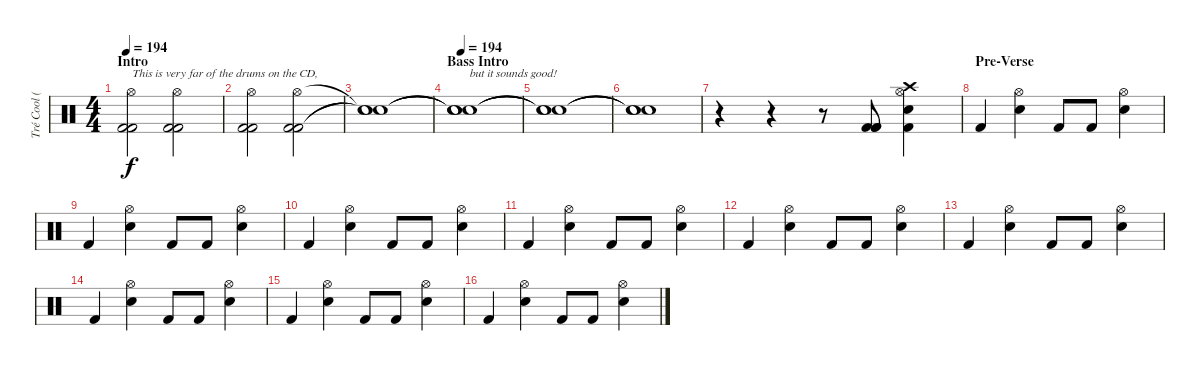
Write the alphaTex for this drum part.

\track ("Tré Cool (Drums)" "Tré Cool (") {instrument percussion}
\staff {score}
\articulation defaults
\ts (4 4)
\section ("" "Intro")
\tempo 194
\tempo 180
\tempo 194
\clef neutral
\ks c
("Hi-Hat (open)" "Kick (hit) 2" "Kick (hit) 2").2{txt "This is very far of the drums on the CD," dy f} ("Hi-Hat (open)" "Kick (hit) 2" "Kick (hit) 2").2 |
("Hi-Hat (open)" "Kick (hit) 2" "Kick (hit) 2").2 ("Hi-Hat (open)" "Kick (hit) 2" "Kick (hit) 2").2 |
("Snare (hit)"{t} "Snare (hit)"{t} "Snare (hit)"{t}).1 |
\section ("" "Bass Intro")
\tempo 194
("Snare (hit)"{t} "Snare (hit)"{t} "Snare (hit)"{t}).1{txt "but it sounds good!"} |
("Snare (hit)"{t} "Snare (hit)"{t} "Snare (hit)"{t}).1 |
("Snare (hit)"{t} "Snare (hit)"{t} "Snare (hit)"{t}).1 |
r.4 r.4 r.8 ("Kick (hit) 2" "Kick (hit) 2" "Kick (hit) 2").8 ("Crash high (hit)" "Kick (hit) 2" "Electric Snare (hit)" "Hi-Hat (open)").4 |
\section ("" "Pre-Verse")
"Kick (hit) 2".4 ("Electric Snare (hit)" "Hi-Hat (open)").4 "Kick (hit) 2".8 "Kick (hit) 2".8 ("Electric Snare (hit)" "Hi-Hat (open)").4 |
"Kick (hit) 2".4 ("Electric Snare (hit)" "Hi-Hat (open)").4 "Kick (hit) 2".8 "Kick (hit) 2".8 ("Electric Snare (hit)" "Hi-Hat (open)").4 |
"Kick (hit) 2".4 ("Electric Snare (hit)" "Hi-Hat (open)").4 "Kick (hit) 2".8 "Kick (hit) 2".8 ("Electric Snare (hit)" "Hi-Hat (open)").4 |
"Kick (hit) 2".4 ("Electric Snare (hit)" "Hi-Hat (open)").4 "Kick (hit) 2".8 "Kick (hit) 2".8 ("Electric Snare (hit)" "Hi-Hat (open)").4 |
"Kick (hit) 2".4 ("Electric Snare (hit)" "Hi-Hat (open)").4 "Kick (hit) 2".8 "Kick (hit) 2".8 ("Electric Snare (hit)" "Hi-Hat (open)").4 |
"Kick (hit) 2".4 ("Electric Snare (hit)" "Hi-Hat (open)").4 "Kick (hit) 2".8 "Kick (hit) 2".8 ("Electric Snare (hit)" "Hi-Hat (open)").4 |
"Kick (hit) 2".4 ("Electric Snare (hit)" "Hi-Hat (open)").4 "Kick (hit) 2".8 "Kick (hit) 2".8 ("Electric Snare (hit)" "Hi-Hat (open)").4 |
"Kick (hit) 2".4 ("Electric Snare (hit)" "Hi-Hat (open)").4 "Kick (hit) 2".8 "Kick (hit) 2".8 ("Electric Snare (hit)" "Hi-Hat (open)").4 |
"Kick (hit) 2".4 ("Electric Snare (hit)" "Hi-Hat (open)").4 "Kick (hit) 2".8 "Kick (hit) 2".8 ("Electric Snare (hit)" "Hi-Hat (open)").4
